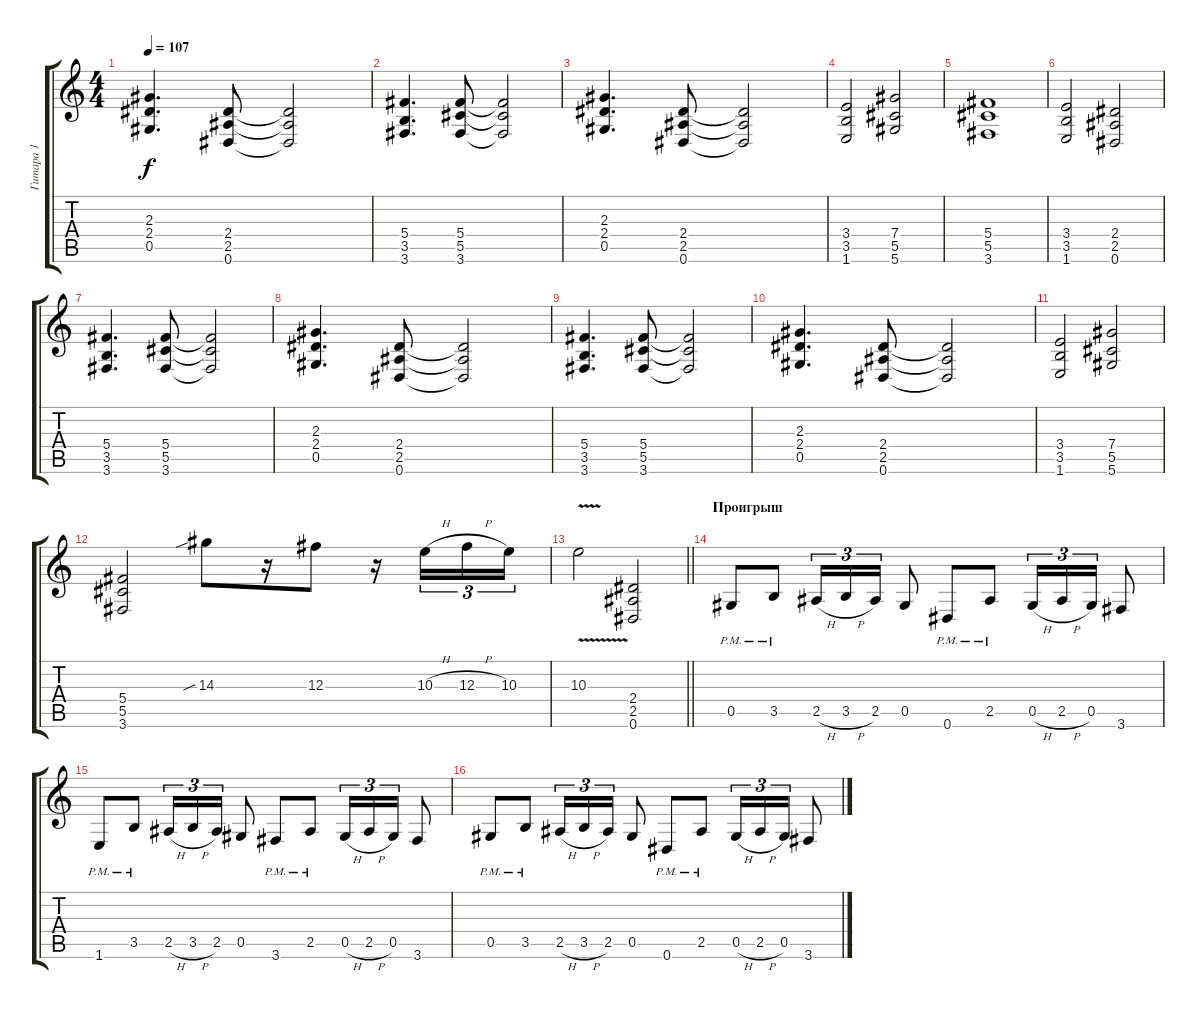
\track ("Гитара 1" "Гитара 1") {instrument acousticguitarsteel}
\staff {score tabs}
\tuning (Eb4 Bb3 Gb3 Db3 Ab2 Eb2) {hide}
\ts (4 4)
\tempo 107
\clef g2
\ks c
(2.3 2.4 0.5).4{d dy f} (2.4 2.5 0.6).8 (2.4{t} 2.5{t} 0.6{t}).2 |
(5.4 3.5 3.6).4{d} (5.4 5.5 3.6).8 (5.4{t} 5.5{t} 3.6{t}).2 |
(2.3 2.4 0.5).4{d} (2.4 2.5 0.6).8 (2.4{t} 2.5{t} 0.6{t}).2 |
(3.4 3.5 1.6).2 (7.4 5.5 5.6).2 |
(5.4 5.5 3.6).1 |
(3.4 3.5 1.6).2 (2.4 2.5 0.6).2 |
(5.4 3.5 3.6).4{d} (5.4 5.5 3.6).8 (5.4{t} 5.5{t} 3.6{t}).2 |
(2.3 2.4 0.5).4{d} (2.4 2.5 0.6).8 (2.4{t} 2.5{t} 0.6{t}).2 |
(5.4 3.5 3.6).4{d} (5.4 5.5 3.6).8 (5.4{t} 5.5{t} 3.6{t}).2 |
(2.3 2.4 0.5).4{d} (2.4 2.5 0.6).8 (2.4{t} 2.5{t} 0.6{t}).2 |
(3.4 3.5 1.6).2 (7.4 5.5 5.6).2 |
(5.4 5.5 3.6).2 14.3{sib}.8 r.16 12.3.8 r.16 10.3{h}.16{tu (3 2)} 12.3{h}.16{tu (3 2)} 10.3.16{tu (3 2)} |
\barLineRight lightlight
10.3{v}.2 (2.4 2.5 0.6).2 |
\section ("" "Проигрыш")
0.5{pm}.8 3.5{pm}.8 2.5{h}.16{tu (3 2)} 3.5{h}.16{tu (3 2)} 2.5.16{tu (3 2)} 0.5.8 0.6{pm}.8 2.5{pm}.8 0.5{h}.16{tu (3 2)} 2.5{h}.16{tu (3 2)} 0.5.16{tu (3 2)} 3.6.8 |
1.6{pm}.8 3.5{pm}.8 2.5{h}.16{tu (3 2)} 3.5{h}.16{tu (3 2)} 2.5.16{tu (3 2)} 0.5.8 3.6{pm}.8 2.5{pm}.8 0.5{h}.16{tu (3 2)} 2.5{h}.16{tu (3 2)} 0.5.16{tu (3 2)} 3.6.8 |
0.5{pm}.8 3.5{pm}.8 2.5{h}.16{tu (3 2)} 3.5{h}.16{tu (3 2)} 2.5.16{tu (3 2)} 0.5.8 0.6{pm}.8 2.5{pm}.8 0.5{h}.16{tu (3 2)} 2.5{h}.16{tu (3 2)} 0.5.16{tu (3 2)} 3.6.8
